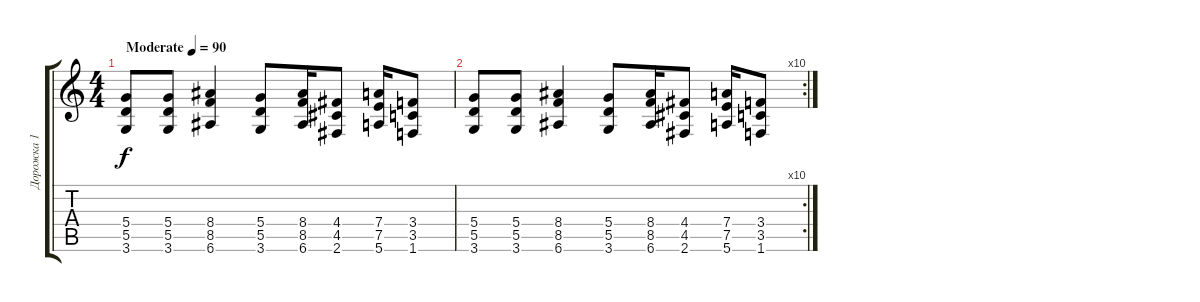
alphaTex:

\track ("Дорожка 1" "Дорожка 1") {instrument distortionguitar}
\staff {score tabs}
\tuning (E4 B3 G3 D3 A2 E2) {hide}
\ts (4 4)
\tempo (90 "Moderate")
\clef g2
\ks c
(5.4 5.5 3.6).8{dy f instrument distortionguitar} (5.4 5.5 3.6).8 (8.4 8.5 6.6).4 (5.4 5.5 3.6).8 (8.4 8.5 6.6).16 (4.4 4.5 2.6).8 (7.4 7.5 5.6).16 (3.4 3.5 1.6).8 |
\rc 10
(5.4 5.5 3.6).8 (5.4 5.5 3.6).8 (8.4 8.5 6.6).4 (5.4 5.5 3.6).8 (8.4 8.5 6.6).16 (4.4 4.5 2.6).8 (7.4 7.5 5.6).16 (3.4 3.5 1.6).8
